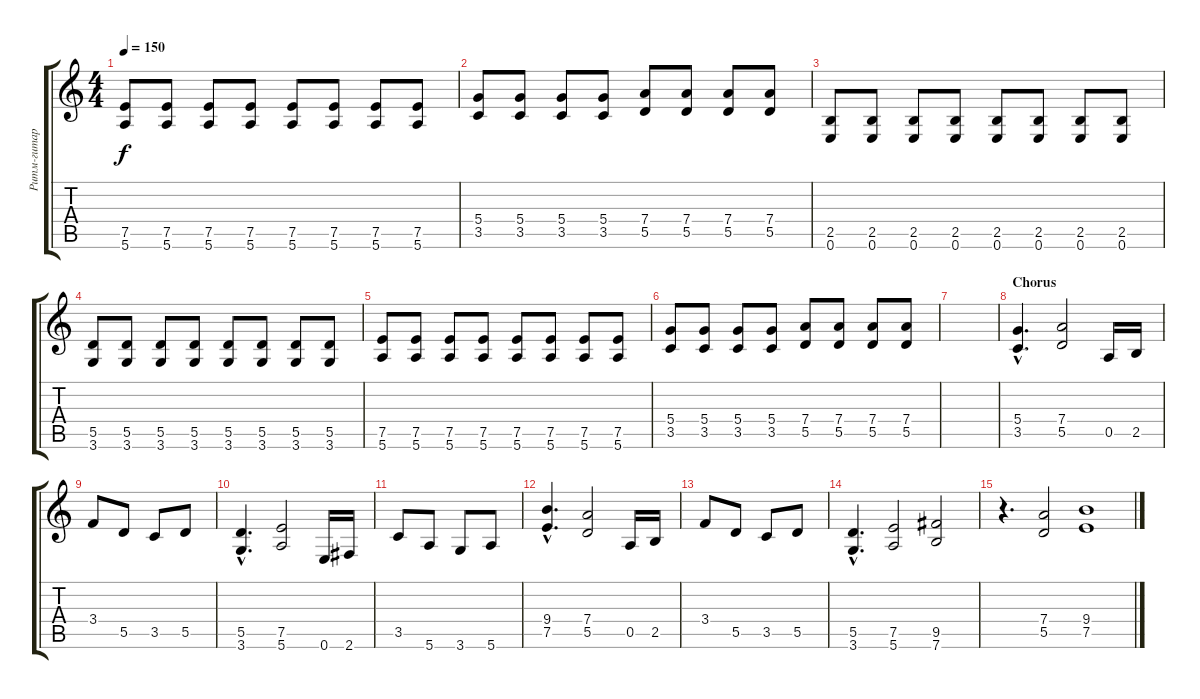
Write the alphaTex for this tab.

\track ("Ритм-гитара" "Ритм-гитар") {instrument distortionguitar}
\staff {score tabs}
\tuning (E4 B3 G3 D3 A2 E2) {hide}
\ts (4 4)
\tempo 150
\clef g2
\ks c
(7.5 5.6).8{dy f} (7.5 5.6).8 (7.5 5.6).8 (7.5 5.6).8 (7.5 5.6).8 (7.5 5.6).8 (7.5 5.6).8 (7.5 5.6).8 |
(5.4 3.5).8 (5.4 3.5).8 (5.4 3.5).8 (5.4 3.5).8 (7.4 5.5).8 (7.4 5.5).8 (7.4 5.5).8 (7.4 5.5).8 |
(2.5 0.6).8 (2.5 0.6).8 (2.5 0.6).8 (2.5 0.6).8 (2.5 0.6).8 (2.5 0.6).8 (2.5 0.6).8 (2.5 0.6).8 |
(5.5 3.6).8 (5.5 3.6).8 (5.5 3.6).8 (5.5 3.6).8 (5.5 3.6).8 (5.5 3.6).8 (5.5 3.6).8 (5.5 3.6).8 |
(7.5 5.6).8 (7.5 5.6).8 (7.5 5.6).8 (7.5 5.6).8 (7.5 5.6).8 (7.5 5.6).8 (7.5 5.6).8 (7.5 5.6).8 |
(5.4 3.5).8 (5.4 3.5).8 (5.4 3.5).8 (5.4 3.5).8 (7.4 5.5).8 (7.4 5.5).8 (7.4 5.5).8 (7.4 5.5).8 |
|
\section ("" "Chorus")
(5.4{hac} 3.5{hac}).4{d} (7.4 5.5).2 0.5.16 2.5.16 |
3.4.8 5.5.8 3.5.8 5.5.8 |
(5.5{hac} 3.6{hac}).4{d} (7.5 5.6).2 0.6.16 2.6.16 |
3.5.8 5.6.8 3.6.8 5.6.8 |
(9.4{hac} 7.5{hac}).4{d} (7.4 5.5).2 0.5.16 2.5.16 |
3.4.8 5.5.8 3.5.8 5.5.8 |
(5.5{hac} 3.6{hac}).4{d} (7.5 5.6).2 (9.5 7.6).2 |
r.4{d} (7.4 5.5).2 (9.4 7.5).1
